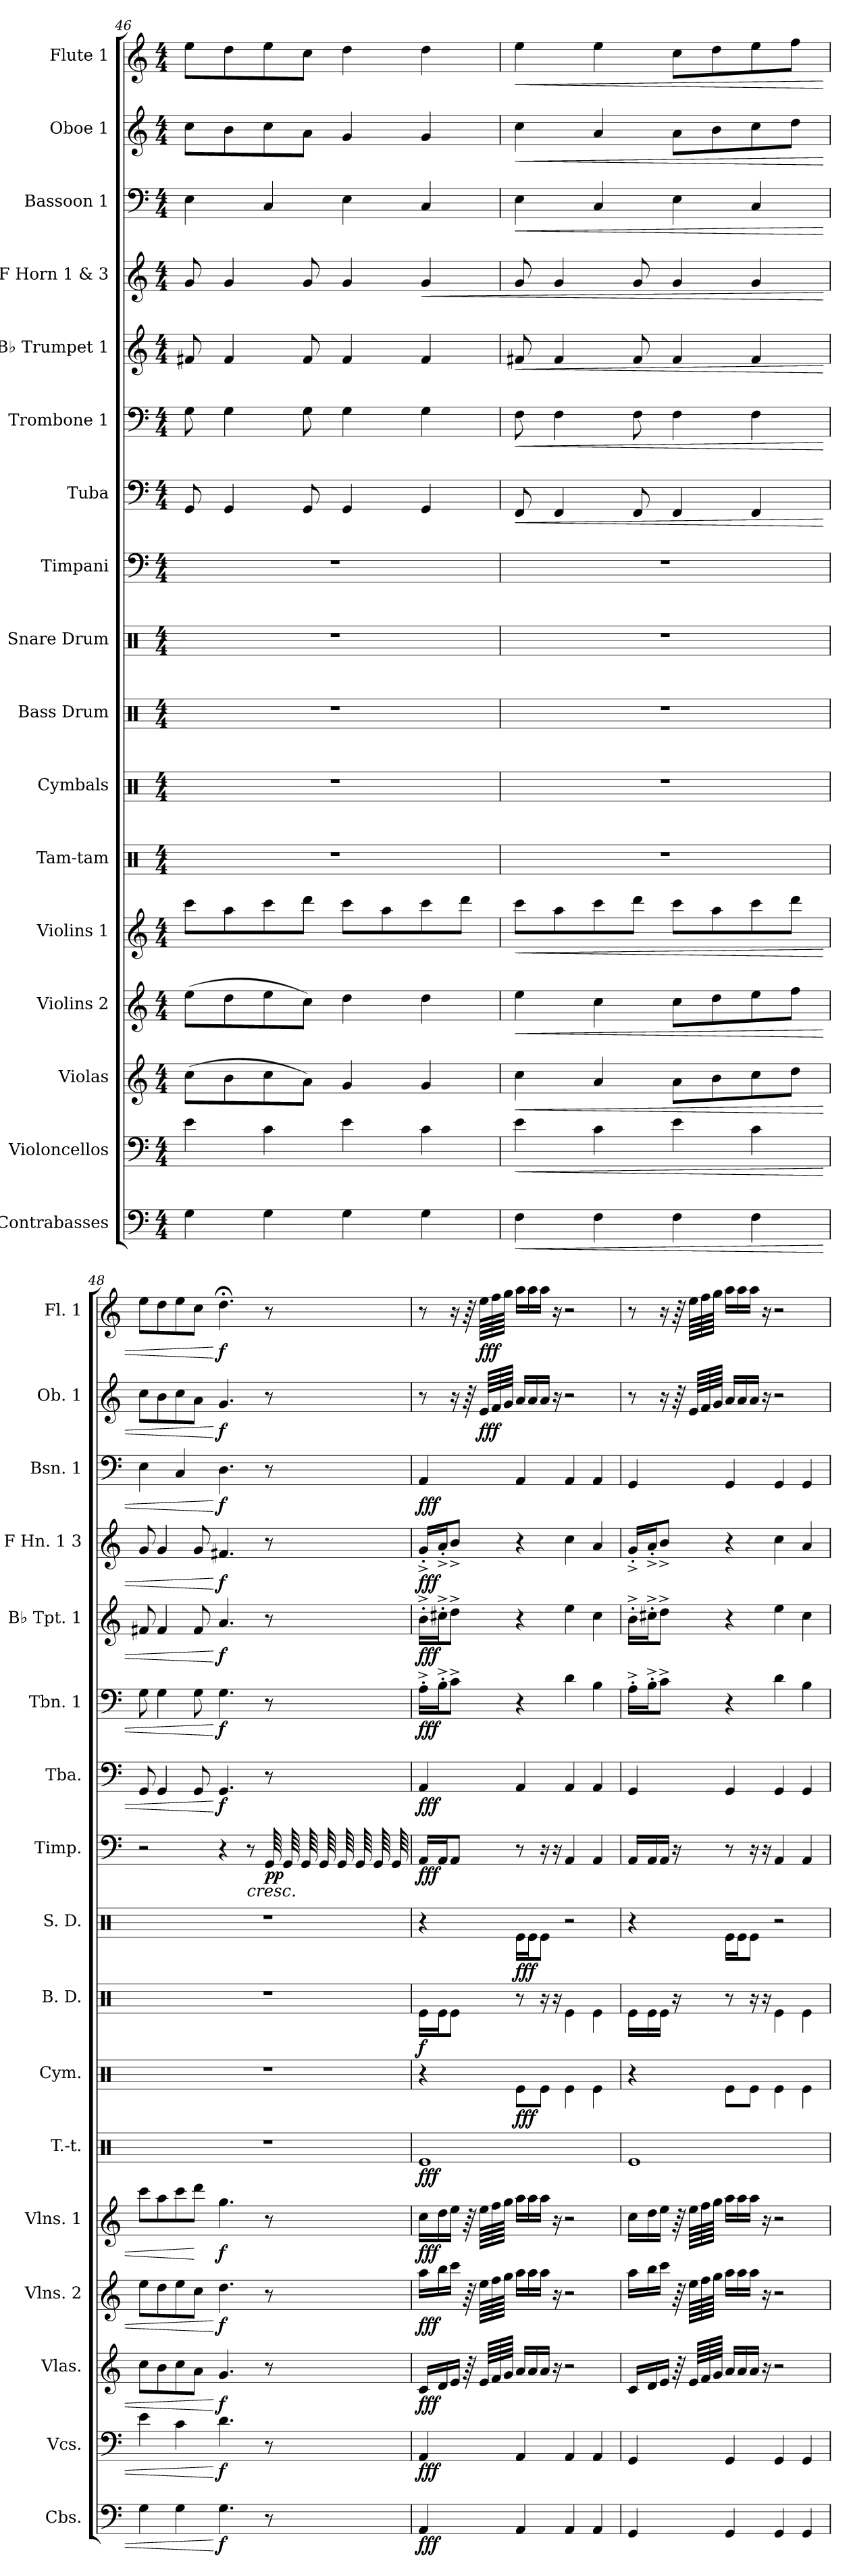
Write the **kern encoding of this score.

**kern	**dynam	**kern	**dynam	**kern	**dynam	**kern	**dynam	**kern	**dynam	**kern	**dynam	**kern	**dynam	**kern	**dynam	**kern	**dynam	**kern	**dynam	**kern	**dynam	**kern	**dynam	**kern	**dynam	**kern	**dynam	**kern	**dynam	**kern	**dynam	**kern	**dynam
*part17	*part17	*part16	*part16	*part15	*part15	*part14	*part14	*part13	*part13	*part12	*part12	*part11	*part11	*part10	*part10	*part9	*part9	*part8	*part8	*part7	*part7	*part6	*part6	*part5	*part5	*part4	*part4	*part3	*part3	*part2	*part2	*part1	*part1
*staff17	*staff17	*staff16	*staff16	*staff15	*staff15	*staff14	*staff14	*staff13	*staff13	*staff12	*staff12	*staff11	*staff11	*staff10	*staff10	*staff9	*staff9	*staff8	*staff8	*staff7	*staff7	*staff6	*staff6	*staff5	*staff5	*staff4	*staff4	*staff3	*staff3	*staff2	*staff2	*staff1	*staff1
*I"Contrabasses	*	*I"Violoncellos	*	*I"Violas	*	*I"Violins 2	*	*I"Violins 1	*	*I"Tam-tam	*	*I"Cymbals	*	*I"Bass Drum	*	*I"Snare Drum	*	*I"Timpani	*	*I"Tuba	*	*I"Trombone 1	*	*I"B♭ Trumpet 1	*	*I"F Horn 1 &amp; 3	*	*I"Bassoon 1	*	*I"Oboe 1	*	*I"Flute 1	*
*I'Cbs.	*	*I'Vcs.	*	*I'Vlas.	*	*I'Vlns. 2	*	*I'Vlns. 1	*	*I'T.-t.	*	*I'Cym.	*	*I'B. D.	*	*I'S. D.	*	*I'Timp.	*	*I'Tba.	*	*I'Tbn. 1	*	*I'B♭ Tpt. 1	*	*I'F Hn. 1 3	*	*I'Bsn. 1	*	*I'Ob. 1	*	*I'Fl. 1	*
!!LO:PB:g=z
*clefF4	*	*clefF4	*	*clefG2	*	*clefG2	*	*clefG2	*	*clefX	*	*clefX	*	*clefX	*	*clefX	*	*clefF4	*	*clefF4	*	*clefF4	*	*clefG2	*	*clefG2	*	*clefF4	*	*clefG2	*	*clefG2	*
*ITrd7c12	*	*	*	*	*	*	*	*	*	*	*	*	*	*	*	*	*	*	*	*	*	*	*	*ITrd1c2	*	*ITrd4c7	*	*	*	*	*	*	*
*k[]	*	*k[]	*	*k[]	*	*k[]	*	*k[]	*	*k[]	*	*k[]	*	*k[]	*	*k[]	*	*k[]	*	*k[]	*	*k[]	*	*k[b-e-]	*	*k[b-]	*	*k[]	*	*k[]	*	*k[]	*
*C:	*	*C:	*	*C:	*	*C:	*	*C:	*	*C:	*	*C:	*	*C:	*	*C:	*	*C:	*	*C:	*	*C:	*	*B-:	*	*F:	*	*C:	*	*C:	*	*C:	*
*M4/4	*	*M4/4	*	*M4/4	*	*M4/4	*	*M4/4	*	*M4/4	*	*M4/4	*	*M4/4	*	*M4/4	*	*M4/4	*	*M4/4	*	*M4/4	*	*M4/4	*	*M4/4	*	*M4/4	*	*M4/4	*	*M4/4	*
=46	=46	=46	=46	=46	=46	=46	=46	=46	=46	=46	=46	=46	=46	=46	=46	=46	=46	=46	=46	=46	=46	=46	=46	=46	=46	=46	=46	=46	=46	=46	=46	=46	=46
4GGi\	.	4ei\	.	(8cci\L	.	(8eei\L	.	8ccci\L	.	1r	.	1r	.	1r	.	1r	.	1r	.	8GGi/	.	8Gi\	.	8eni/	.	8ci/	.	4Ei\	.	8cci\L	.	8eei\L	.
.	.	.	.	8bi\	.	8ddi\	.	8aai\	.	.	.	.	.	.	.	.	.	.	.	4GGi/	.	4Gi\	.	4ei/	.	4ci/	.	.	.	8bi\	.	8ddi\	.
4GGi\	.	4ci\	.	8cci\	.	8eei\	.	8ccci\	.	.	.	.	.	.	.	.	.	.	.	.	.	.	.	.	.	.	.	4Ci/	.	8cci\	.	8eei\	.
.	.	.	.	8ai\J)	.	8cci\J)	.	8dddi\J	.	.	.	.	.	.	.	.	.	.	.	8GGi/	.	8Gi\	.	8ei/	.	8ci/	.	.	.	8ai\J	.	8cci\J	.
4GGi\	.	4ei\	.	4gi/	.	4ddi\	.	8ccci\L	.	.	.	.	.	.	.	.	.	.	.	4GGi/	.	4Gi\	.	4ei/	.	4ci/	.	4Ei\	.	4gi/	.	4ddi\	.
.	.	.	.	.	.	.	.	8aai\	.	.	.	.	.	.	.	.	.	.	.	.	.	.	.	.	.	.	.	.	.	.	.	.	.
!	!	!	!	!	!	!	!	!	!	!	!	!	!	!	!	!	!	!	!	!	!	!	!	!	!	!	!LO:HP:b	!	!	!	!	!	!
4GGi\	.	4ci\	.	4gi/	.	4ddi\	.	8ccci\	.	.	.	.	.	.	.	.	.	.	.	4GGi/	.	4Gi\	.	4ei/	.	4ci/	<	4Ci/	.	4gi/	.	4ddi\	.
.	.	.	.	.	.	.	.	8dddi\J	.	.	.	.	.	.	.	.	.	.	.	.	.	.	.	.	.	.	.	.	.	.	.	.	.
=47	=47	=47	=47	=47	=47	=47	=47	=47	=47	=47	=47	=47	=47	=47	=47	=47	=47	=47	=47	=47	=47	=47	=47	=47	=47	=47	=47	=47	=47	=47	=47	=47	=47
!	!LO:HP:b	!	!LO:HP:b	!	!LO:HP:b	!	!LO:HP:b	!	!LO:HP:b	!	!	!	!	!	!	!	!	!	!	!	!LO:HP:b	!	!LO:HP:b	!	!LO:HP:b	!	!	!	!LO:HP:b	!	!LO:HP:b	!	!LO:HP:b
4FFi\	<	4ei\	<	4cci\	<	4eei\	<	8ccci\L	<	1r	.	1r	.	1r	.	1r	.	1r	.	8FFi/	<	8Fi\	<	8eni/	<	8ci/	.	4Ei\	<	4cci\	<	4eei\	<
.	.	.	.	.	.	.	.	8aai\	.	.	.	.	.	.	.	.	.	.	.	4FFi/	.	4Fi\	.	4ei/	.	4ci/	.	.	.	.	.	.	.
4FFi\	.	4ci\	.	4ai/	.	4cci\	.	8ccci\	.	.	.	.	.	.	.	.	.	.	.	.	.	.	.	.	.	.	.	4Ci/	.	4ai/	.	4eei\	.
.	.	.	.	.	.	.	.	8dddi\J	.	.	.	.	.	.	.	.	.	.	.	8FFi/	.	8Fi\	.	8ei/	.	8ci/	.	.	.	.	.	.	.
4FFi\	.	4ei\	.	8ai\L	.	8cci\L	.	8ccci\L	.	.	.	.	.	.	.	.	.	.	.	4FFi/	.	4Fi\	.	4ei/	.	4ci/	.	4Ei\	.	8ai\L	.	8cci\L	.
.	.	.	.	8bi\	.	8ddi\	.	8aai\	.	.	.	.	.	.	.	.	.	.	.	.	.	.	.	.	.	.	.	.	.	8bi\	.	8ddi\	.
4FFi\	.	4ci\	.	8cci\	.	8eei\	.	8ccci\	.	.	.	.	.	.	.	.	.	.	.	4FFi/	.	4Fi\	.	4ei/	.	4ci/	.	4Ci/	.	8cci\	.	8eei\	.
.	.	.	.	8ddi\J	.	8ffi\J	.	8dddi\J	.	.	.	.	.	.	.	.	.	.	.	.	.	.	.	.	.	.	.	.	.	8ddi\J	.	8ffi\J	.
=48	=48	=48	=48	=48	=48	=48	=48	=48	=48	=48	=48	=48	=48	=48	=48	=48	=48	=48	=48	=48	=48	=48	=48	=48	=48	=48	=48	=48	=48	=48	=48	=48	=48
!	!	!	!	!	!	!	!	!	!	!	!	!	!	!	!	!	!	!	!	!	!	!	!	!	!	!	!	!	!	!	!	!LO:TX:t=rit.	!
*	*	*	*	*	*	*	*	*	*	*	*	*	*	*	*	*^	*	*	*	*	*	*	*	*	*	*	*	*	*	*	*	*^	*
4GGi\	.	4ei\	.	8cci\L	.	8eei\L	.	8ccci\L	.	1r	.	1r	.	1r	.	1r	2.ryy	.	2r	.	8GGi/	.	8Gi\	.	8eni/	.	8ci/	.	4Ei\	.	8cci\L	.	8eei\L	2.ryy	.
.	.	.	.	8bi\	.	8ddi\	.	8aai\	.	.	.	.	.	.	.	.	.	.	.	.	4GGi/	.	4Gi\	.	4ei/	.	4ci/	.	.	.	8bi\	.	8ddi\	.	.
4GGi\	.	4ci\	.	8cci\	.	8eei\	.	8ccci\	.	.	.	.	.	.	.	.	.	.	.	.	.	.	.	.	.	.	.	.	4Ci/	.	8cci\	.	8eei\	.	.
.	.	.	.	8ai\J	.	8cci\J	.	8dddi\J	[	.	.	.	.	.	.	.	.	.	.	.	8GGi/	.	8Gi\	.	8ei/	.	8ci/	.	.	.	8ai\J	.	8cci\J	.	.
4.GGi\	[ f	4.di\	[ f	4.gi/	[ f	4.ddi\	[ f	4.ggi\	f	.	.	.	.	.	.	.	.	.	4r	.	4.GGi/	[ f	4.Gi\	[ f	4.gi/	[ f	4.Bni/	[ f	4.Di\	[ f	4.gi/	[ f	4.dd;i\	.	[ f
*	*	*	*	*	*	*	*	*	*	*	*	*	*	*	*	*MM55	*	*	*	*	*	*	*	*	*	*	*	*	*	*	*	*	*MM55	*	*
!	!	!	!	!	!	!	!	!	!	!	!	!	!	!	!	!	!	!	!	!LO:HP:b	!	!	!	!	!	!	!	!	!	!	!	!	!	!	!
.	.	.	.	.	.	.	.	.	.	.	.	.	.	.	.	.	4ryy	.	8r	<	.	.	.	.	.	.	.	.	.	.	.	.	.	4ryy	.
*	*	*	*	*	*	*	*	*	*	*	*	*	*	*	*	*	*	*	*tremolo	*	*	*	*	*	*	*	*	*	*	*	*	*	*	*	*
8r	.	8r	.	8r	.	8r	.	8r	.	.	.	.	.	.	.	.	.	.	64GGi/	pp	8r	.	8r	.	8r	.	8r	.	8r	.	8r	.	8r	.	.
.	.	.	.	.	.	.	.	.	.	.	.	.	.	.	.	.	.	.	64GGi/	.	.	.	.	.	.	.	.	.	.	.	.	.	.	.	.
.	.	.	.	.	.	.	.	.	.	.	.	.	.	.	.	.	.	.	64GGi/	.	.	.	.	.	.	.	.	.	.	.	.	.	.	.	.
.	.	.	.	.	.	.	.	.	.	.	.	.	.	.	.	.	.	.	64GGi/	.	.	.	.	.	.	.	.	.	.	.	.	.	.	.	.
.	.	.	.	.	.	.	.	.	.	.	.	.	.	.	.	.	.	.	64GGi/	.	.	.	.	.	.	.	.	.	.	.	.	.	.	.	.
.	.	.	.	.	.	.	.	.	.	.	.	.	.	.	.	.	.	.	64GGi/	.	.	.	.	.	.	.	.	.	.	.	.	.	.	.	.
.	.	.	.	.	.	.	.	.	.	.	.	.	.	.	.	.	.	.	64GGi/	.	.	.	.	.	.	.	.	.	.	.	.	.	.	.	.
.	.	.	.	.	.	.	.	.	.	.	.	.	.	.	.	.	.	.	64GGi/	.	.	.	.	.	.	.	.	.	.	.	.	.	.	.	.
*	*	*	*	*	*	*	*	*	*	*	*	*	*	*	*	*	*	*	*Xtremolo	*	*	*	*	*	*	*	*	*	*	*	*	*	*	*	*
.	.	.	.	.	.	.	.	.	.	.	.	.	.	.	.	.	.	.	.	[	.	.	.	.	.	.	.	.	.	.	.	.	.	.	.
*	*	*	*	*	*	*	*	*	*	*	*	*	*	*	*	*v	*v	*	*	*	*	*	*	*	*	*	*	*	*	*	*	*	*v	*v	*
=49	=49	=49	=49	=49	=49	=49	=49	=49	=49	=49	=49	=49	=49	=49	=49	=49	=49	=49	=49	=49	=49	=49	=49	=49	=49	=49	=49	=49	=49	=49	=49	=49	=49
4AAAi/	fff	4AAi/	fff	16ci/LL	fff	16aai\LL	fff	16cci\LL	fff	1Rei	fff	4r	.	16Rei\LL	f	4r	.	16AAi/LL	fff	4AAi/	fff	16A'^i\LL	fff	16a'^i\LL	fff	16c'^i/LL	fff	4AAi/	fff	8r	.	8r	.
.	.	.	.	16di/	.	16bbi\	.	16ddi\	.	.	.	.	.	16Rei\J	.	.	.	16AAi/J	.	.	.	16B'^i\J	.	16bn'^i\J	.	16d'^i/J	.	.	.	.	.	.	.
.	.	.	.	16ei/JJ	.	16ccci\JJ	.	16eei\JJ	.	.	.	.	.	8Rei\J	.	.	.	8AAi/J	.	.	.	8c^i\J	.	8cc^i\J	.	8e^i/J	.	.	.	16r	.	16r	.
.	.	.	.	64r	.	64r	.	64r	.	.	.	.	.	.	.	.	.	.	.	.	.	.	.	.	.	.	.	.	.	64r	.	64r	.
.	.	.	.	64ei/LLLL	.	64eei\LLLL	.	64eei\LLLL	.	.	.	.	.	.	.	.	.	.	.	.	.	.	.	.	.	.	.	.	.	64ei/LLLL	fff	64eei\LLLL	fff
.	.	.	.	64fi/	.	64ffi\	.	64ffi\	.	.	.	.	.	.	.	.	.	.	.	.	.	.	.	.	.	.	.	.	.	64fi/	.	64ffi\	.
.	.	.	.	64gi/JJJJ	.	64ggi\JJJJ	.	64ggi\JJJJ	.	.	.	.	.	.	.	.	.	.	.	.	.	.	.	.	.	.	.	.	.	64gi/JJJJ	.	64ggi\JJJJ	.
4AAAi/	.	4AAi/	.	16ai/LL	.	16aai\LL	.	16aai\LL	.	.	.	8Rei\L	fff	8r	.	16Rei\LL	fff	8r	.	4AAi/	.	4r	.	4r	.	4r	.	4AAi/	.	16ai/LL	.	16aai\LL	.
.	.	.	.	16ai/	.	16aai\	.	16aai\	.	.	.	.	.	.	.	16Rei\J	.	.	.	.	.	.	.	.	.	.	.	.	.	16ai/	.	16aai\	.
.	.	.	.	16ai/JJ	.	16aai\JJ	.	16aai\JJ	.	.	.	8Rei\J	.	16r	.	8Rei\J	.	16r	.	.	.	.	.	.	.	.	.	.	.	16ai/JJ	.	16aai\JJ	.
.	.	.	.	16r	.	16r	.	16r	.	.	.	.	.	16r	.	.	.	16r	.	.	.	.	.	.	.	.	.	.	.	16r	.	16r	.
4AAAi/	.	4AAi/	.	2r	.	2r	.	2r	.	.	.	4Rei\	.	4Rei\	.	2r	.	4AAi/	.	4AAi/	.	4di\	.	4ddi\	.	4fi\	.	4AAi/	.	2r	.	2r	.
4AAAi/	.	4AAi/	.	.	.	.	.	.	.	.	.	4Rei\	.	4Rei\	.	.	.	4AAi/	.	4AAi/	.	4Bi\	.	4bi\	.	4di/	.	4AAi/	.	.	.	.	.
=50	=50	=50	=50	=50	=50	=50	=50	=50	=50	=50	=50	=50	=50	=50	=50	=50	=50	=50	=50	=50	=50	=50	=50	=50	=50	=50	=50	=50	=50	=50	=50	=50	=50
4GGGi/	.	4GGi/	.	16ci/LL	.	16aai\LL	.	16cci\LL	.	1Rei	.	4r	.	16Rei\LL	.	4r	.	16AAi/LL	.	4GGi/	.	16A'^i\LL	.	16a'^i\LL	.	16c'^i/LL	.	4GGi/	.	8r	.	8r	.
.	.	.	.	16di/	.	16bbi\	.	16ddi\	.	.	.	.	.	16Rei\	.	.	.	16AAi/	.	.	.	16B'^i\J	.	16bn'^i\J	.	16d'^i/J	.	.	.	.	.	.	.
.	.	.	.	16ei/JJ	.	16ccci\JJ	.	16eei\JJ	.	.	.	.	.	16Rei\JJ	.	.	.	16AAi/JJ	.	.	.	8c^i\J	.	8cc^i\J	.	8e^i/J	.	.	.	16r	.	16r	.
.	.	.	.	64r	.	64r	.	64r	.	.	.	.	.	16r	.	.	.	16r	.	.	.	.	.	.	.	.	.	.	.	64r	.	64r	.
.	.	.	.	64ei/LLLL	.	64eei\LLLL	.	64eei\LLLL	.	.	.	.	.	.	.	.	.	.	.	.	.	.	.	.	.	.	.	.	.	64ei/LLLL	.	64eei\LLLL	.
.	.	.	.	64fi/	.	64ffi\	.	64ffi\	.	.	.	.	.	.	.	.	.	.	.	.	.	.	.	.	.	.	.	.	.	64fi/	.	64ffi\	.
.	.	.	.	64gi/JJJJ	.	64ggi\JJJJ	.	64ggi\JJJJ	.	.	.	.	.	.	.	.	.	.	.	.	.	.	.	.	.	.	.	.	.	64gi/JJJJ	.	64ggi\JJJJ	.
4GGGi/	.	4GGi/	.	16ai/LL	.	16aai\LL	.	16aai\LL	.	.	.	8Rei\L	.	8r	.	16Rei\LL	.	8r	.	4GGi/	.	4r	.	4r	.	4r	.	4GGi/	.	16ai/LL	.	16aai\LL	.
.	.	.	.	16ai/	.	16aai\	.	16aai\	.	.	.	.	.	.	.	16Rei\J	.	.	.	.	.	.	.	.	.	.	.	.	.	16ai/	.	16aai\	.
.	.	.	.	16ai/JJ	.	16aai\JJ	.	16aai\JJ	.	.	.	8Rei\J	.	16r	.	8Rei\J	.	16r	.	.	.	.	.	.	.	.	.	.	.	16ai/JJ	.	16aai\JJ	.
.	.	.	.	16r	.	16r	.	16r	.	.	.	.	.	16r	.	.	.	16r	.	.	.	.	.	.	.	.	.	.	.	16r	.	16r	.
4GGGi/	.	4GGi/	.	2r	.	2r	.	2r	.	.	.	4Rei\	.	4Rei\	.	2r	.	4AAi/	.	4GGi/	.	4di\	.	4ddi\	.	4fi\	.	4GGi/	.	2r	.	2r	.
4GGGi/	.	4GGi/	.	.	.	.	.	.	.	.	.	4Rei\	.	4Rei\	.	.	.	4AAi/	.	4GGi/	.	4Bi\	.	4bi\	.	4di/	.	4GGi/	.	.	.	.	.
=	=	=	=	=	=	=	=	=	=	=	=	=	=	=	=	=	=	=	=	=	=	=	=	=	=	=	=	=	=	=	=	=	=
*-	*-	*-	*-	*-	*-	*-	*-	*-	*-	*-	*-	*-	*-	*-	*-	*-	*-	*-	*-	*-	*-	*-	*-	*-	*-	*-	*-	*-	*-	*-	*-	*-	*-
